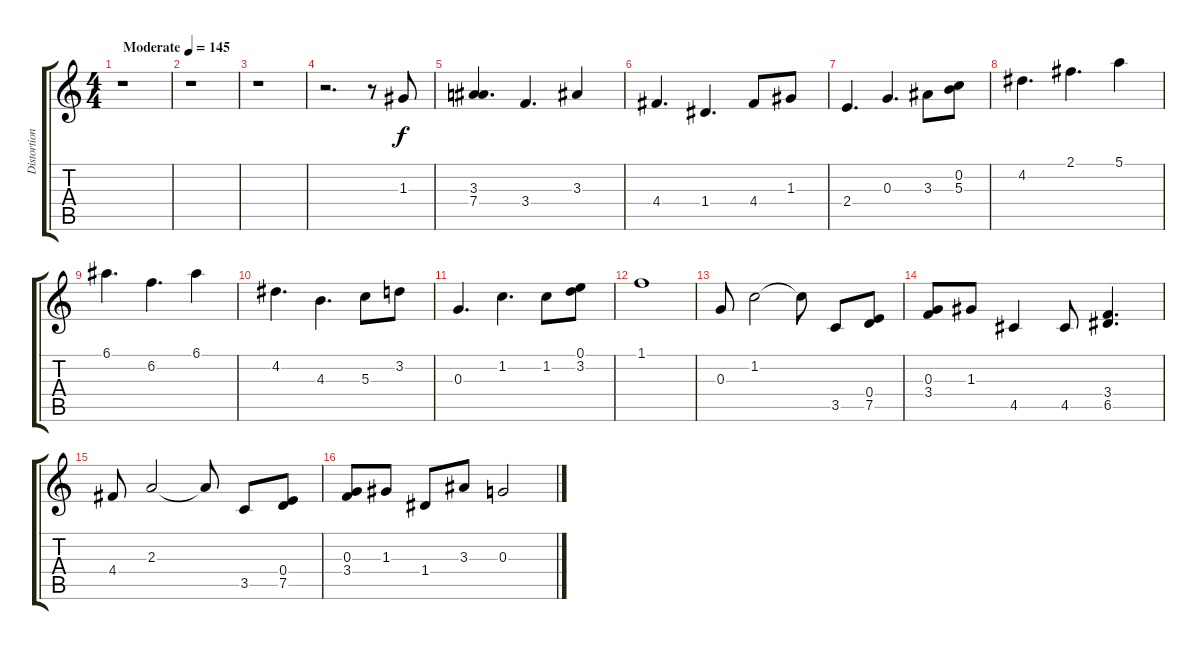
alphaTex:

\track ("Distortion Guitar" "Distortion") {instrument distortionguitar}
\staff {score tabs}
\tuning (E4 B3 G3 D3 A2 E2) {hide}
\ts (4 4)
\tempo (145 "Moderate")
\clef g2
\ks c
r.1{dy f instrument distortionguitar} |
r.1 |
r.1 |
r.2{d} r.8 1.3.8 |
(3.3 7.4).4{d} 3.4.4{d} 3.3.4 |
4.4.4{d} 1.4.4{d} 4.4.8 1.3.8 |
2.4.4{d} 0.3.4{d} 3.3.8 (0.2 5.3).8 |
4.2.4{d} 2.1.4{d} 5.1.4 |
6.1.4{d} 6.2.4{d} 6.1.4 |
4.2.4{d} 4.3.4{d} 5.3.8 3.2.8 |
0.3.4{d} 1.2.4{d} 1.2.8 (0.1 3.2).8 |
1.1.1 |
0.3.8 1.2.2 1.2{t}.8 3.5.8 (0.4 7.5).8 |
(0.3 3.4).8 1.3.8 4.5.4 4.5.8 (3.4 6.5).4{d} |
4.4.8 2.3.2 2.3{t}.8 3.5.8 (0.4 7.5).8 |
(0.3 3.4).8 1.3.8 1.4.8 3.3.8 0.3.2
